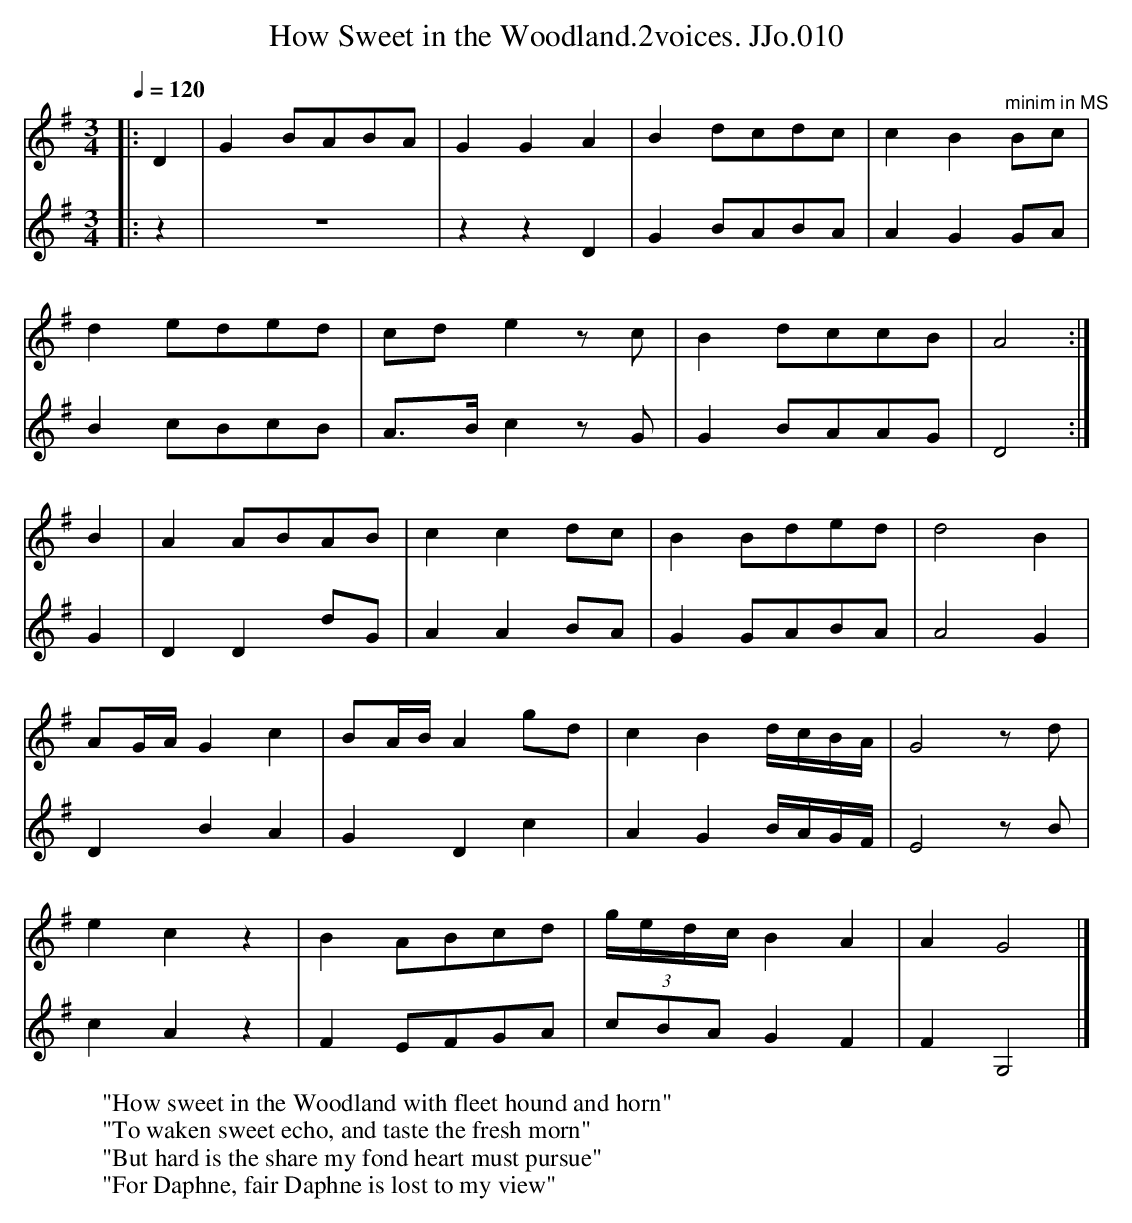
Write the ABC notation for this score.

X:1
T:How Sweet in the Woodland.2voices. JJo.010
W:"How sweet in the Woodland with fleet hound and horn"
W:"To waken sweet echo, and taste the fresh morn"
W:"But hard is the share my fond heart must pursue"
W:"For Daphne, fair Daphne is lost to my view"
M:3/4
L:1/8
Q:1/4=120
notC:Henry Harrington
K:G major
[V:1]|:D2|G2 BABA|G2G2A2|B2dcdc|c2 B2"^minim in MS" Bc|!
[V:2]|:z2|z6|z2z2D2|G2BABA|A2G2GA|!
[V:1]d2eded|cde2zc|B2 dccB|A4:|!
[V:2]B2 cBcB|A>B c2zG|G2BAAG|D4:|!
[V:1]B2|A2ABAB|c2 c2dc|B2 Bded|d4 B2|!
[V:2]G2|D2D2dG|A2A2BA|G2GABA|A4G2|!
[V:1]AG/A/ G2c2|BA/B/ A2 gd|c2B2 d/c/B/A/|G4zd|!
[V:2]D2B2A2|G2D2c2|A2G2B/A/G/F/|E4zB|!
[V:1]e2c2z2|B2 ABcd|g/e/d/c/ B2 A2|A2G4|]
[V:2]c2A2z2|F2 EFGA|(3cBAG2F2|F2G,4|]
